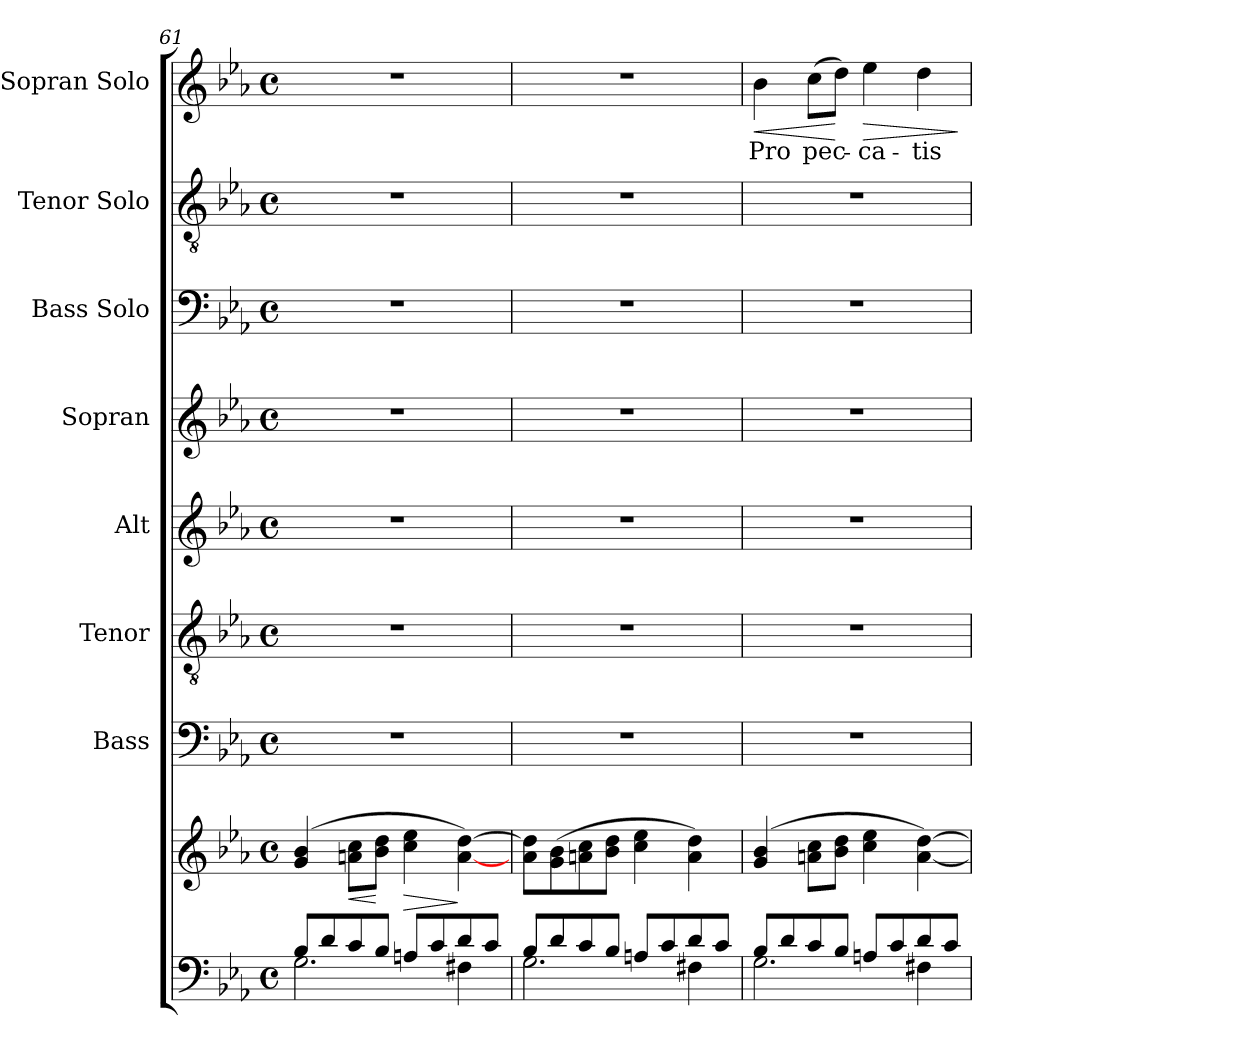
**kern	**kern	**dynam	**kern	**kern	**kern	**kern	**kern	**kern	**kern	**text	**dynam
*part8	*part8	*part8	*part7	*part6	*part5	*part4	*part3	*part2	*part1	*part1	*part1
*staff9	*staff8	*staff8/9	*staff7	*staff6	*staff5	*staff4	*staff3	*staff2	*staff1	*staff1	*staff1
*	*	*	*I"Bass	*I"Tenor	*I"Alt	*I"Sopran	*I"Bass Solo	*I"Tenor Solo	*I"Sopran Solo	*	*
*	*	*	*I'B.	*I'T.	*I'A.	*I'S.	*I'B. Solo	*I'T. Solo	*I'S. Solo	*	*
!!LO:LB:g=z
*clefF4	*clefG2	*	*clefF4	*clefGv2	*clefG2	*clefG2	*clefF4	*clefGv2	*clefG2	*	*
*k[b-e-a-]	*k[b-e-a-]	*	*k[b-e-a-]	*k[b-e-a-]	*k[b-e-a-]	*k[b-e-a-]	*k[b-e-a-]	*k[b-e-a-]	*k[b-e-a-]	*	*
*E-:	*E-:	*	*E-:	*E-:	*E-:	*E-:	*E-:	*E-:	*E-:	*	*
*M4/4	*M4/4	*	*M4/4	*M4/4	*M4/4	*M4/4	*M4/4	*M4/4	*M4/4	*	*
*met(c)	*met(c)	*	*met(c)	*met(c)	*met(c)	*met(c)	*met(c)	*met(c)	*met(c)	*	*
=61	=61	=61	=61	=61	=61	=61	=61	=61	=61	=61	=61
*^	*	*	*	*	*	*	*	*	*	*	*
8B-/L	2.G\	(4g/ 4b-/	.	1r	1r	1r	1r	1r	1r	1r	.	.
8d/	.	.	.	.	.	.	.	.	.	.	.	.
!	!	!	!LO:HP:b	!	!	!	!	!	!	!	!	!
8c/	.	8an\ 8cc\L	<	.	.	.	.	.	.	.	.	.
8B-/J	.	8b-\ 8dd\J	[	.	.	.	.	.	.	.	.	.
!	!	!	!LO:HP:b	!	!	!	!	!	!	!	!	!
8An/L	.	4cc\ 4ee-\	>	.	.	.	.	.	.	.	.	.
8c/	.	.	.	.	.	.	.	.	.	.	.	.
8d/	4F#X\	[4a\ [4dd\)	]	.	.	.	.	.	.	.	.	.
8c/J	.	.	.	.	.	.	.	.	.	.	.	.
=62	=62	=62	=62	=62	=62	=62	=62	=62	=62	=62	=62	=62
8B-/L	2.G\	8a-\ 8dd\]L	.	1r	1r	1r	1r	1r	1r	1r	.	.
8d/	.	(>8g\ 8b-\	.	.	.	.	.	.	.	.	.	.
8c/	.	8an\ 8cc\	.	.	.	.	.	.	.	.	.	.
8B-/J	.	8b-\ 8dd\J	.	.	.	.	.	.	.	.	.	.
8An/L	.	4cc\ 4ee-\	.	.	.	.	.	.	.	.	.	.
8c/	.	.	.	.	.	.	.	.	.	.	.	.
8d/	4F#X\	4a\ 4dd\)	.	.	.	.	.	.	.	.	.	.
8c/J	.	.	.	.	.	.	.	.	.	.	.	.
=63	=63	=63	=63	=63	=63	=63	=63	=63	=63	=63	=63	=63
!	!	!	!	!	!	!	!	!	!	!	!LO:LY:b	!LO:HP:b
8B-/L	2.G\	(4g/ 4b-/	.	1r	1r	1r	1r	1r	1r	4b-\	Pro	<
8d/	.	.	.	.	.	.	.	.	.	.	.	.
!	!	!	!	!	!	!	!	!	!	!	!LO:LY:b	!
8c/	.	8an\ 8cc\L	.	.	.	.	.	.	.	(>8cc\L	pec-	.
8B-/J	.	8b-\ 8dd\J	.	.	.	.	.	.	.	8dd\J)	.	[
!	!	!	!	!	!	!	!	!	!	!	!LO:LY:b	!LO:HP:b
8An/L	.	4cc\ 4ee-\	.	.	.	.	.	.	.	4ee-\	-ca-	>
8c/	.	.	.	.	.	.	.	.	.	.	.	.
!	!	!	!	!	!	!	!	!	!	!	!LO:LY:b	!
8d/	4F#X\	[4a\ [4dd\)	.	.	.	.	.	.	.	4dd\	-tis	.
8c/J	.	.	.	.	.	.	.	.	.	.	.	.
*v	*v	*	*	*	*	*	*	*	*	*	*	*
.	.	.	.	.	.	.	.	.	.	.	]
=	=	=	=	=	=	=	=	=	=	=	=
*-	*-	*-	*-	*-	*-	*-	*-	*-	*-	*-	*-
